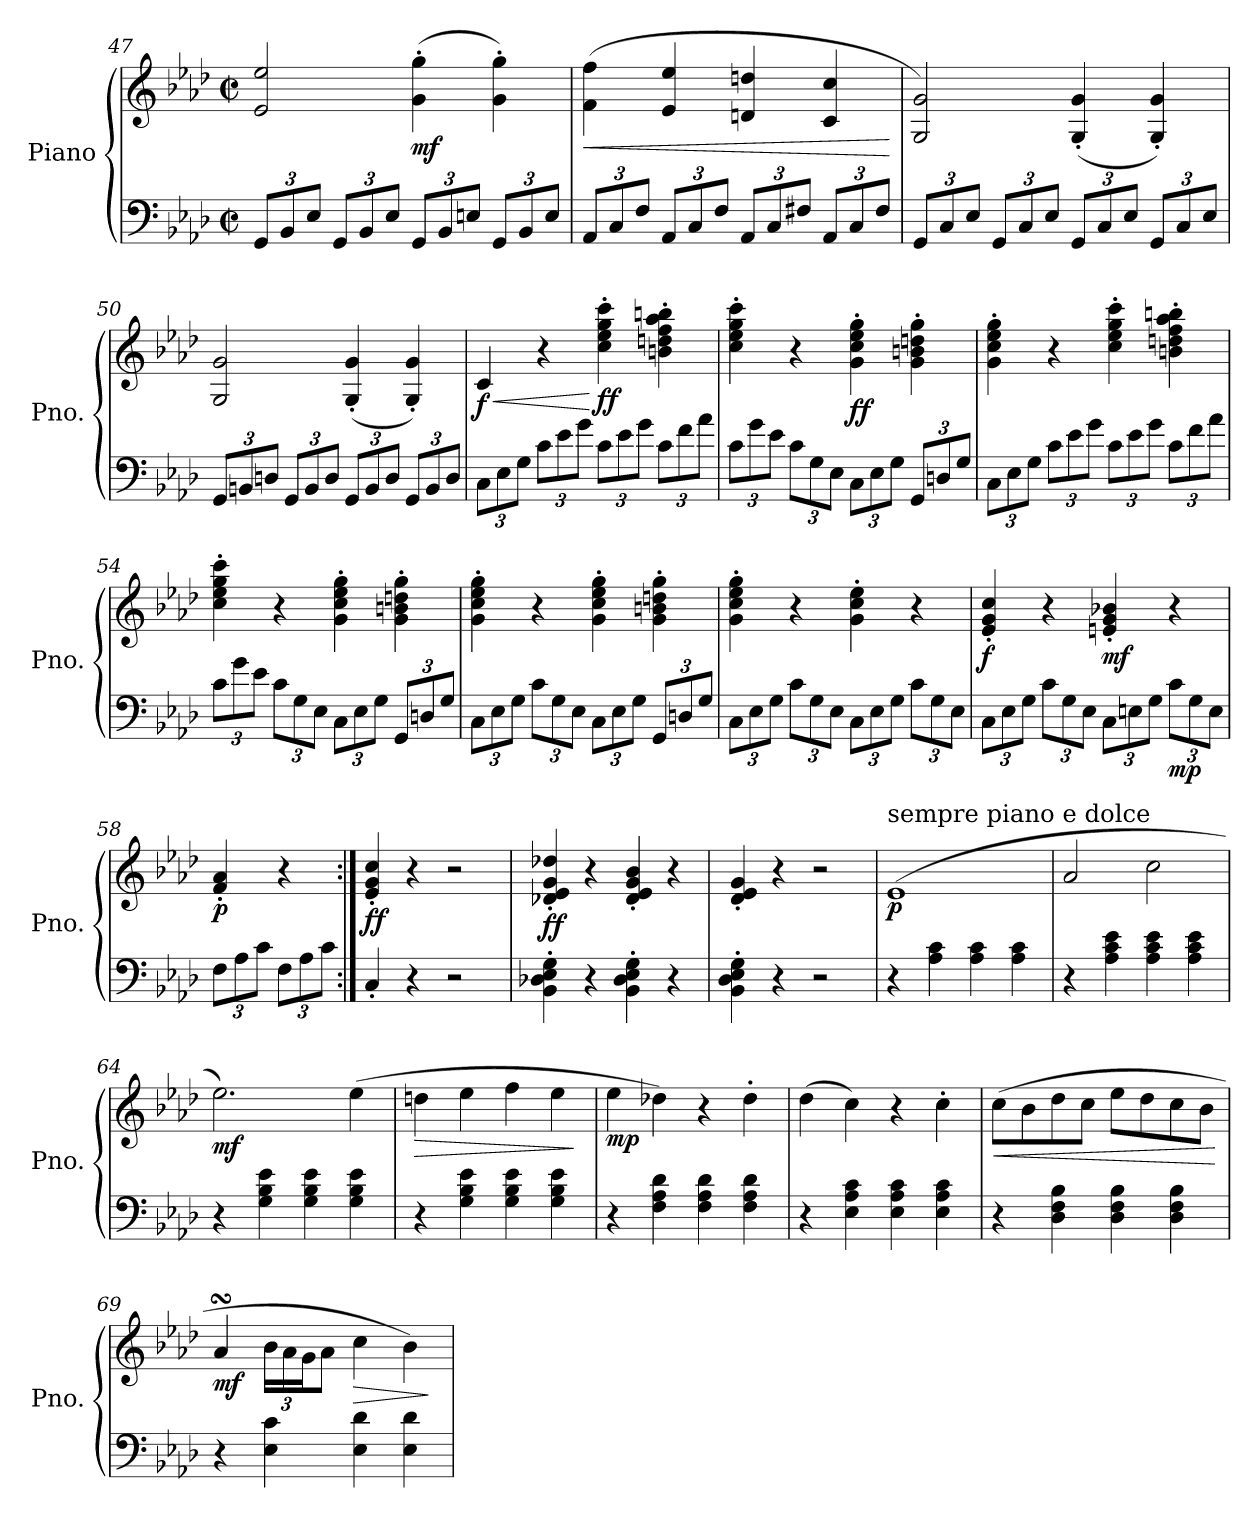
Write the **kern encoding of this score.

**kern	**kern	**dynam
*part1	*part1	*part1
*staff2	*staff1	*staff1/2
*I"Piano	*	*
*I'Pno.	*	*
*clefF4	*clefG2	*
*k[b-e-a-d-]	*k[b-e-a-d-]	*
*M2/2	*M2/2	*
*met(c|)	*met(c|)	*
*Xbrackettup	*	*
=47	=47	=47
12GG/L	2e-/ 2ee-/	.
12BB-/	.	.
12E-/J	.	.
12GG/L	.	.
12BB-/	.	.
12E-/J	.	.
!	!	!LO:DY:b
12GG/L	(>4g\' 4gg\'	mf
12BB-/	.	.
12En/J	.	.
12GG/L	4g\' 4gg\')	.
12BB-/	.	.
12E/J	.	.
!!LO:PB:g=z
=48	=48	=48
!	!	!LO:HP:b
12AA-/L	(>4f\ 4ff\	<
12C/	.	.
12F/J	.	.
12AA-/L	4e-/ 4ee-/	.
12C/	.	.
12F/J	.	.
12AA-/L	4dn/ 4ddn/	.
12C/	.	.
12F#X/J	.	.
12AA-/L	4c/ 4cc/	.
12C/	.	.
12F#/J	.	.
.	.	[
=49	=49	=49
12GG/L	2G/ 2g/)	.
12C/	.	.
12E-/J	.	.
12GG/L	.	.
12C/	.	.
12E-/J	.	.
12GG/L	(>4G/' 4g/'	.
12C/	.	.
12E-/J	.	.
12GG/L	4G/' 4g/')	.
12C/	.	.
12E-/J	.	.
=50	=50	=50
12GG/L	2G/ 2g/	.
12BBn/	.	.
12Dn/J	.	.
12GG/L	.	.
12BB/	.	.
12D/J	.	.
12GG/L	(>4G/' 4g/'	.
12BB/	.	.
12D/J	.	.
12GG/L	4G/' 4g/')	.
12BB/	.	.
12D/J	.	.
!!LO:LB:g=z
=51	=51	=51
!	!	!LO:HP:b
!	!	!LO:DY:n=1:b
12C\L	4c/	< f
12E-\	.	.
12G\J	.	.
12c\L	4r	.
12e-\	.	.
12g\J	.	.
!	!	!LO:DY:n=2:b
12c\L	4cc\' 4ee-\' 4gg\' 4ccc\'	[ ff
12e-\	.	.
12g\J	.	.
12c\L	4bn\' 4ddn\' 4ff\' 4aa-\' 4bbn\'	.
12f\	.	.
12a-\J	.	.
=52	=52	=52
12c\L	4cc\' 4ee-\' 4gg\' 4ccc\'	.
12g\	.	.
12e-\J	.	.
12c\L	4r	.
12G\	.	.
12E-\J	.	.
!	!	!LO:DY:b
12C\L	4g\' 4cc\' 4ee-\' 4gg\'	ff
12E-\	.	.
12G\J	.	.
12GG/L	4g\' 4bn\' 4ddn\' 4gg\'	.
12Dn/	.	.
12G/J	.	.
=53	=53	=53
12C\L	4g\' 4cc\' 4ee-\' 4gg\'	.
12E-\	.	.
12G\J	.	.
12c\L	4r	.
12e-\	.	.
12g\J	.	.
12c\L	4cc\' 4ee-\' 4gg\' 4ccc\'	.
12e-\	.	.
12g\J	.	.
12c\L	4bn\' 4ddn\' 4ff\' 4aa-\' 4bbn\'	.
12f\	.	.
12a-\J	.	.
!!LO:LB:g=z
=54	=54	=54
12c\L	4cc\' 4ee-\' 4gg\' 4ccc\'	.
12g\	.	.
12e-\J	.	.
12c\L	4r	.
12G\	.	.
12E-\J	.	.
12C\L	4g\' 4cc\' 4ee-\' 4gg\'	.
12E-\	.	.
12G\J	.	.
12GG/L	4g\' 4bn\' 4ddn\' 4gg\'	.
12Dn/	.	.
12G/J	.	.
=55	=55	=55
12C\L	4g\' 4cc\' 4ee-\' 4gg\'	.
12E-\	.	.
12G\J	.	.
12c\L	4r	.
12G\	.	.
12E-\J	.	.
12C\L	4g\' 4cc\' 4ee-\' 4gg\'	.
12E-\	.	.
12G\J	.	.
12GG/L	4g\' 4bn\' 4ddn\' 4gg\'	.
12Dn/	.	.
12G/J	.	.
=56	=56	=56
12C\L	4g\' 4cc\' 4ee-\' 4gg\'	.
12E-\	.	.
12G\J	.	.
12c\L	4r	.
12G\	.	.
12E-\J	.	.
12C\L	4g\' 4cc\' 4ee-\'	.
12E-\	.	.
12G\J	.	.
12c\L	4r	.
12G\	.	.
12E-\J	.	.
!!LO:LB:g=z
=57	=57	=57
!	!	!LO:DY:b
12C\L	4e-/' 4g/' 4cc/'	f
12E-\	.	.
12G\J	.	.
12c\L	4r	.
12G\	.	.
12E-\J	.	.
!	!	!LO:DY:b
12C\L	4en/' 4g/' 4b-X/'	mf
12En\	.	.
12G\J	.	.
!	!	!LO:DY:b=2
12c\L	4r	mp
12G\	.	.
12E\J	.	.
=58	=58	=58
!	!	!LO:DY:b
12F\L	4f/' 4a-/'	p
12A-\	.	.
12c\J	.	.
12F\L	4r	.
12A-\	.	.
12c\J	.	.
=59:|!	=59:|!	=59:|!
!	!	!LO:DY:b
4C'/	4e-/' 4g/' 4cc/'	ff
4r	4r	.
2r	2r	.
=60	=60	=60
!	!	!LO:DY:b
4BB-\' 4D-X\' 4E-\' 4G\'	4d-X/' 4e-/' 4g/' 4dd-X/'	ff
4r	4r	.
4BB-\' 4D-\' 4E-\' 4G\'	4d-/' 4e-/' 4g/' 4b-/'	.
4r	4r	.
=61	=61	=61
4BB-\' 4D-\' 4E-\' 4G\'	4d-/' 4e-/' 4g/'	.
4r	4r	.
2r	2r	.
=62	=62	=62
!	!LO:TX:a:t=sempre piano e dolce	!
!	!	!LO:DY:b
4r	(>1e-	p
4A-\ 4c\	.	.
4A-\ 4c\	.	.
4A-\ 4c\	.	.
=63	=63	=63
4r	2a-/	.
4A-\ 4c\ 4e-\	.	.
4A-\ 4c\ 4e-\	2cc\	.
4A-\ 4c\ 4e-\	.	.
!!LO:LB:g=z
=64	=64	=64
!	!	!LO:DY:b
4r	2.ee-\)	mf
4G\ 4B-\ 4e-\	.	.
4G\ 4B-\ 4e-\	.	.
4G\ 4B-\ 4e-\	(>4ee-\	.
=65	=65	=65
!	!	!LO:HP:b
4r	4ddn\	>
4G\ 4B-\ 4e-\	4ee-\	.
4G\ 4B-\ 4e-\	4ff\	.
4G\ 4B-\ 4e-\	4ee-\	.
.	.	]
=66	=66	=66
!	!	!LO:DY:b
4r	4ee-\	mp
4F\ 4A-\ 4d-\	4dd-X\)	.
4F\ 4A-\ 4d-\	4r	.
4F\ 4A-\ 4d-\	4dd-'\	.
=67	=67	=67
4r	(>4dd-\	.
4E-\ 4A-\ 4c\	4cc\)	.
4E-\ 4A-\ 4c\	4r	.
4E-\ 4A-\ 4c\	4cc'\	.
=68	=68	=68
!	!	!LO:HP:b
4r	(>8cc\L	<
.	8b-\	.
4D-\ 4F\ 4B-\	8dd-\	.
.	8cc\J	.
4D-\ 4F\ 4B-\	8ee-\L	.
.	8dd-\	.
4D-\ 4F\ 4B-\	8cc\	.
.	8b-\J	.
.	.	[
=69	=69	=69
!	!	!LO:DY:b
4r	4a-sSSs/	mf
*	*Xbrackettup	*
4E-\ 4c\	24b-\LL	.
.	24a-\	.
.	24g\J	.
.	8a-\J	.
!	!	!LO:HP:b
4E-\ 4d-\	4cc\	>
4E-\ 4d-\	4b-\)	.
.	.	]
=	=	=
*-	*-	*-
